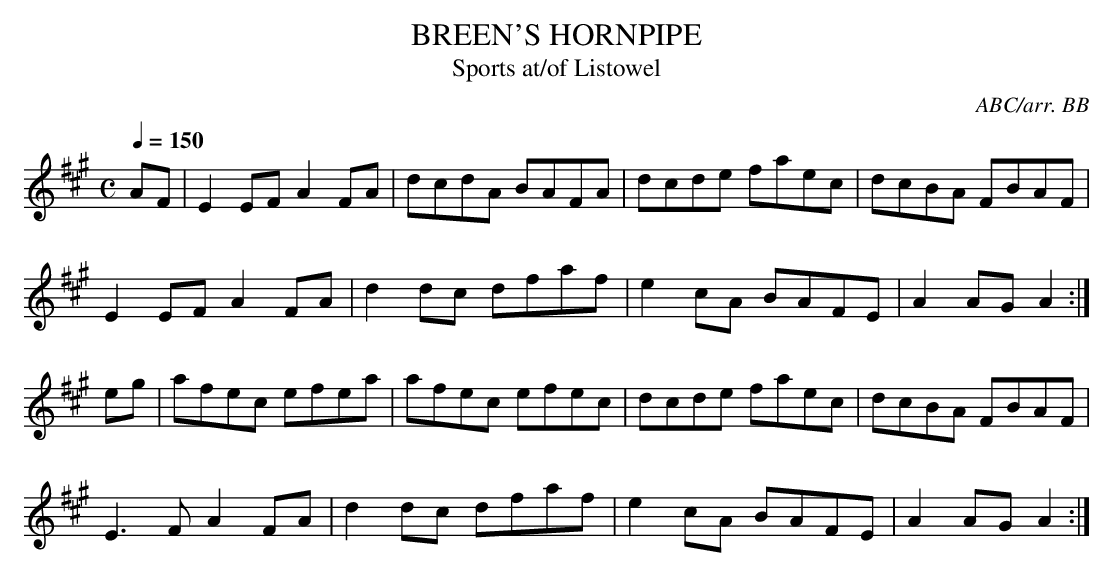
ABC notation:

X:1
T:BREEN'S HORNPIPE
T:Sports at/of Listowel
C:ABC/arr. BB
L:1/8
Q:1/4=150
M:C
K:A
AF|E2EF A2FA|dcdA BAFA|dcde faec|dcBA FBAF|
E2EF A2FA|d2dc dfaf|e2cA BAFE|A2AG A2:|
eg|afec efea|afec efec|dcde faec|dcBA FBAF|
E3F A2FA|d2dc dfaf|e2cA BAFE|A2AG A2:|
